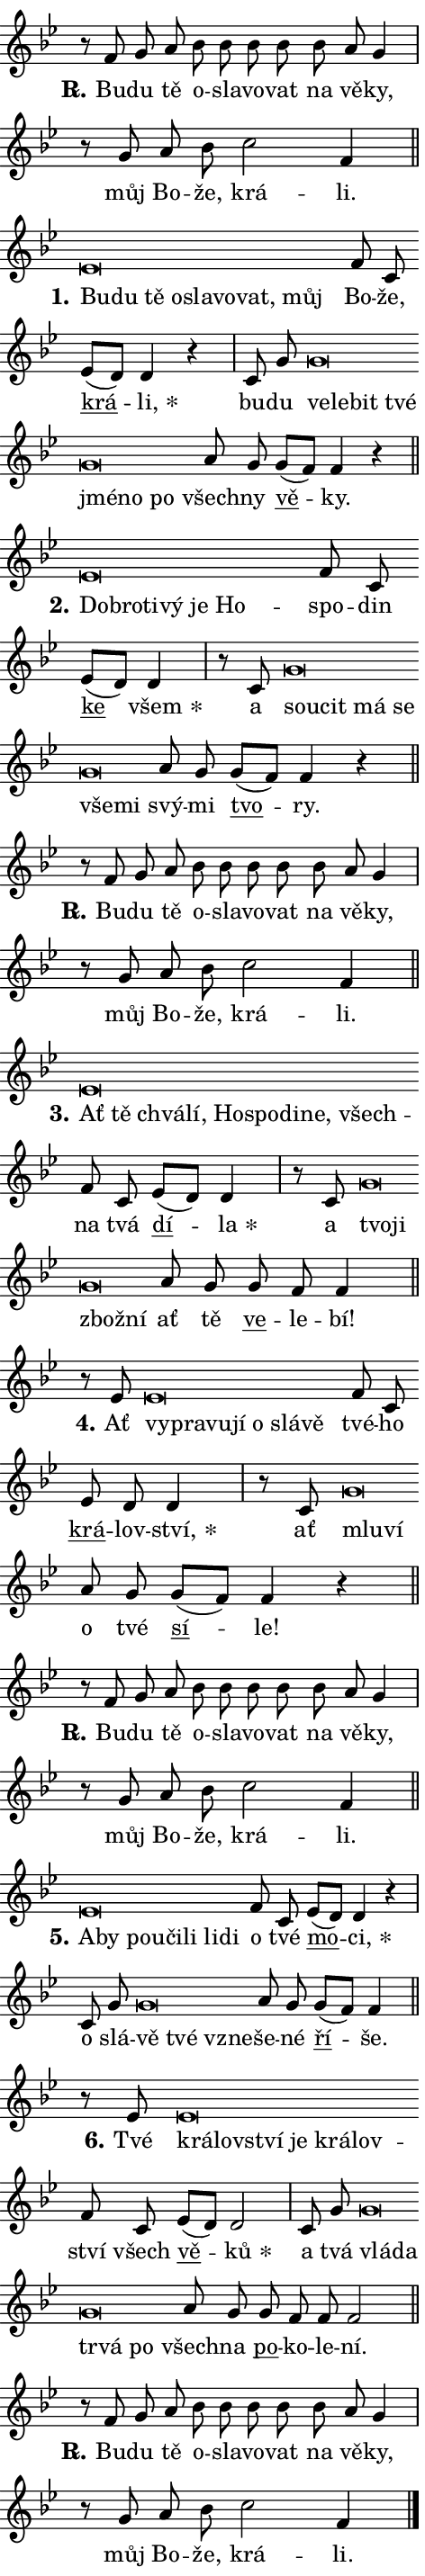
\version "2.24.0"
\header { tagline = "" }
\paper {
  indent = 0\cm
  top-margin = 0\cm
  right-margin = 0.13\cm % to fit lyric hyphens
  bottom-margin = 0\cm
  left-margin = 0\cm
  paper-width = 8\cm
  page-breaking = #ly:one-page-breaking
  system-system-spacing.basic-distance = #11
  score-system-spacing.basic-distance = #11
  ragged-last = ##f
}


%% Author: Thomas Morley
%% https://lists.gnu.org/archive/html/lilypond-user/2020-05/msg00002.html
#(define (line-position grob)
"Returns position of @var[grob} in current system:
   @code{'start}, if at first time-step
   @code{'end}, if at last time-step
   @code{'middle} otherwise
"
  (let* ((col (ly:item-get-column grob))
         (ln (ly:grob-object col 'left-neighbor))
         (rn (ly:grob-object col 'right-neighbor))
         (col-to-check-left (if (ly:grob? ln) ln col))
         (col-to-check-right (if (ly:grob? rn) rn col))
         (break-dir-left
           (and
             (ly:grob-property col-to-check-left 'non-musical #f)
             (ly:item-break-dir col-to-check-left)))
         (break-dir-right
           (and
             (ly:grob-property col-to-check-right 'non-musical #f)
             (ly:item-break-dir col-to-check-right))))
        (cond ((eqv? 1 break-dir-left) 'start)
              ((eqv? -1 break-dir-right) 'end)
              (else 'middle))))

#(define (tranparent-at-line-position vctor)
  (lambda (grob)
  "Relying on @code{line-position} select the relevant enry from @var{vctor}.
Used to determine transparency,"
    (case (line-position grob)
      ((end) (not (vector-ref vctor 0)))
      ((middle) (not (vector-ref vctor 1)))
      ((start) (not (vector-ref vctor 2))))))

noteHeadBreakVisibility =
#(define-music-function (break-visibility)(vector?)
"Makes @code{NoteHead}s transparent relying on @var{break-visibility}"
#{
  \override NoteHead.transparent =
    #(tranparent-at-line-position break-visibility)
#})

#(define delete-ledgers-for-transparent-note-heads
  (lambda (grob)
    "Reads whether a @code{NoteHead} is transparent.
If so this @code{NoteHead} is removed from @code{'note-heads} from
@var{grob}, which is supposed to be @code{LedgerLineSpanner}.
As a result ledgers are not printed for this @code{NoteHead}"
    (let* ((nhds-array (ly:grob-object grob 'note-heads))
           (nhds-list
             (if (ly:grob-array? nhds-array)
                 (ly:grob-array->list nhds-array)
                 '()))
           ;; Relies on the transparent-property being done before
           ;; Staff.LedgerLineSpanner.after-line-breaking is executed.
           ;; This is fragile ...
           (to-keep
             (remove
               (lambda (nhd)
                 (ly:grob-property nhd 'transparent #f))
               nhds-list)))
      ;; TODO find a better method to iterate over grob-arrays, similiar
      ;; to filter/remove etc for lists
      ;; For now rebuilt from scratch
      (set! (ly:grob-object grob 'note-heads)  '())
      (for-each
        (lambda (nhd)
          (ly:pointer-group-interface::add-grob grob 'note-heads nhd))
        to-keep))))

squashNotes = {
  \override NoteHead.X-extent = #'(-0.2 . 0.2)
  \override NoteHead.Y-extent = #'(-0.75 . 0)
  \override NoteHead.stencil =
    #(lambda (grob)
       (let ((pos (ly:grob-property grob 'staff-position)))
         (begin
           (if (< pos -7) (display "ERROR: Lower brevis then expected\n") (display ""))
           (if (<= pos -6) ly:text-interface::print ly:note-head::print))))
}
unSquashNotes = {
  \revert NoteHead.X-extent
  \revert NoteHead.Y-extent
  \revert NoteHead.stencil
}

hideNotes = \noteHeadBreakVisibility #begin-of-line-visible
unHideNotes = \noteHeadBreakVisibility #all-visible

% work-around for resetting accidentals
% https://lilypond.org/doc/v2.23/Documentation/notation/displaying-rhythms#unmetered-music
cadenzaMeasure = {
  \cadenzaOff
  \partial 1024 s1024
  \cadenzaOn
}

#(define-markup-command (accent layout props text) (markup?)
  "Underline accented syllable"
  (interpret-markup layout props
    #{\markup \override #'(offset . 4.3) \underline { #text }#}))

responsum = \markup \concat {
  "R" \hspace #-1.05 \path #0.1 #'((moveto 0 0.07) (lineto 0.9 0.8)) \hspace #0.05 "."
}

spaceSize = #0.6828661417322834 % exact space size for TeX Gyre Schola

\layout {
  \context {
    \Staff
    \remove "Time_signature_engraver"
    \override LedgerLineSpanner.after-line-breaking = #delete-ledgers-for-transparent-note-heads
  }
  \context {
    \Lyrics {
      \override LyricSpace.minimum-distance = \spaceSize
      \override LyricText.font-name = #"TeX Gyre Schola"
      \override LyricText.font-size = 1
      \override StanzaNumber.font-name = #"TeX Gyre Schola Bold"
      \override StanzaNumber.font-size = 1
    }
  }
  \context {
    \Score 
    \override NoteHead.text =
      #(lambda (grob) 
        (let ((pos (ly:grob-property grob 'staff-position)))
          #{\markup {
            \combine
              \halign #-0.55 \raise #(if (= pos -6) 0 0.5) \override #'(thickness . 2) \draw-line #'(3.2 . 0)
              \musicglyph "noteheads.sM1"
          }#}))
  }
}

% magnetic-lyrics.ily
%
%   written by
%     Jean Abou Samra <jean@abou-samra.fr>
%     Werner Lemberg <wl@gnu.org>
%
%   adapted by
%     Jiri Hon <jiri.hon@gmail.com>
%
% Version 2022-Apr-15

% https://www.mail-archive.com/lilypond-user@gnu.org/msg149350.html

#(define (Left_hyphen_pointer_engraver context)
   "Collect syllable-hyphen-syllable occurrences in lyrics and store
them in properties.  This engraver only looks to the left.  For
example, if the lyrics input is @code{foo -- bar}, it does the
following.

@itemize @bullet
@item
Set the @code{text} property of the @code{LyricHyphen} grob between
@q{foo} and @q{bar} to @code{foo}.

@item
Set the @code{left-hyphen} property of the @code{LyricText} grob with
text @q{foo} to the @code{LyricHyphen} grob between @q{foo} and
@q{bar}.
@end itemize

Use this auxiliary engraver in combination with the
@code{lyric-@/text::@/apply-@/magnetic-@/offset!} hook."
   (let ((hyphen #f)
         (text #f))
     (make-engraver
      (acknowledgers
       ((lyric-syllable-interface engraver grob source-engraver)
        (set! text grob)))
      (end-acknowledgers
       ((lyric-hyphen-interface engraver grob source-engraver)
        ;(when (not (grob::has-interface grob 'lyric-space-interface))
          (set! hyphen grob)));)
      ((stop-translation-timestep engraver)
       (when (and text hyphen)
         (ly:grob-set-object! text 'left-hyphen hyphen))
       (set! text #f)
       (set! hyphen #f)))))

#(define (lyric-text::apply-magnetic-offset! grob)
   "If the space between two syllables is less than the value in
property @code{LyricText@/.details@/.squash-threshold}, move the right
syllable to the left so that it gets concatenated with the left
syllable.

Use this function as a hook for
@code{LyricText@/.after-@/line-@/breaking} if the
@code{Left_@/hyphen_@/pointer_@/engraver} is active."
   (let ((hyphen (ly:grob-object grob 'left-hyphen #f)))
     (when hyphen
       (let ((left-text (ly:spanner-bound hyphen LEFT)))
         (when (grob::has-interface left-text 'lyric-syllable-interface)
           (let* ((common (ly:grob-common-refpoint grob left-text X))
                  (this-x-ext (ly:grob-extent grob common X))
                  (left-x-ext
                   (begin
                     ;; Trigger magnetism for left-text.
                     (ly:grob-property left-text 'after-line-breaking)
                     (ly:grob-extent left-text common X)))
                  ;; `delta` is the gap width between two syllables.
                  (delta (- (interval-start this-x-ext)
                            (interval-end left-x-ext)))
                  (details (ly:grob-property grob 'details))
                  (threshold (assoc-get 'squash-threshold details 0.2)))
             (when (< delta threshold)
               (let* (;; We have to manipulate the input text so that
                      ;; ligatures crossing syllable boundaries are not
                      ;; disabled.  For languages based on the Latin
                      ;; script this is essentially a beautification.
                      ;; However, for non-Western scripts it can be a
                      ;; necessity.
                      (lt (ly:grob-property left-text 'text))
                      (rt (ly:grob-property grob 'text))
                      (is-space (grob::has-interface hyphen 'lyric-space-interface))
                      (space (if is-space " " ""))
                      (extra-delta (if is-space spaceSize 0))
                      ;; Append new syllable.
                      (ltrt-space (if (and (string? lt) (string? rt))
                                (string-append lt space rt)
                                (make-concat-markup (list lt space rt))))
                      ;; Right-align `ltrt` to the right side.
                      (ltrt-space-markup (grob-interpret-markup
                               grob
                               (make-translate-markup
                                (cons (interval-length this-x-ext) 0)
                                (make-right-align-markup ltrt-space)))))
                 (begin
                   ;; Don't print `left-text`.
                   (ly:grob-set-property! left-text 'stencil #f)
                   ;; Set text and stencil (which holds all collected
                   ;; syllables so far) and shift it to the left.
                   (ly:grob-set-property! grob 'text ltrt-space)
                   (ly:grob-set-property! grob 'stencil ltrt-space-markup)
                   (ly:grob-translate-axis! grob (- (- delta extra-delta)) X))))))))))


#(define (lyric-hyphen::displace-bounds-first grob)
   ;; Make very sure this callback isn't triggered too early.
   (let ((left (ly:spanner-bound grob LEFT))
         (right (ly:spanner-bound grob RIGHT)))
     (ly:grob-property left 'after-line-breaking)
     (ly:grob-property right 'after-line-breaking)
     (ly:lyric-hyphen::print grob)))

squashThreshold = #0.4

\layout {
  \context {
    \Lyrics
    \consists #Left_hyphen_pointer_engraver
    \override LyricText.after-line-breaking =
      #lyric-text::apply-magnetic-offset!
    \override LyricHyphen.stencil = #lyric-hyphen::displace-bounds-first
    \override LyricText.details.squash-threshold = \squashThreshold
    \override LyricHyphen.minimum-distance = 0
    \override LyricHyphen.minimum-length = \squashThreshold
  }
}

squashText = \override LyricText.details.squash-threshold = 9999
unSquashText = \override LyricText.details.squash-threshold = \squashThreshold

leftText = \override LyricText.self-alignment-X = #LEFT
unLeftText = \revert LyricText.self-alignment-X

starOffset = #(lambda (grob) 
                (let ((x_offset (ly:self-alignment-interface::aligned-on-x-parent grob)))
                  (if (= x_offset 0) 0 (+ x_offset 1.2))))

star = #(define-music-function (syllable)(string?)
"Append star separator at the end of a syllable"
#{
  \once \override LyricText.X-offset = #starOffset
  \lyricmode { \markup {
    #syllable
    \override #'((font-name . "TeX Gyre Schola Bold")) \hspace #0.2 \lower #0.65 \larger "*"
  } }
#})

starAccent = #(define-music-function (syllable)(string?)
"Append star separator at the end of a syllable and make accent"
#{
  \once \override LyricText.X-offset = #starOffset
  \lyricmode { \markup {
    \accent #syllable
    \override #'((font-name . "TeX Gyre Schola Bold")) \hspace #0.2 \lower #0.65 \larger "*"
  } }
#})

breath = #(define-music-function (syllable)(string?)
"Append breathing indicator at the end of a syllable"
#{
  \lyricmode { \markup { #syllable "+" } }
#})

optionalBreath = #(define-music-function (syllable)(string?)
"Append optional breathing indicator at the end of a syllable"
#{
  \lyricmode { \markup { #syllable "(+)" } }
#})


\score {
    <<
        \new Voice = "melody" { \cadenzaOn \key bes \major \relative { r8 f' g a bes bes bes bes \bar "" bes a g4 \cadenzaMeasure \bar "|" r8 g a bes \bar "" c2 f,4 \cadenzaMeasure \bar "||" \break } }
        \new Lyrics \lyricsto "melody" { \lyricmode { \set stanza = \responsum
Bu -- du tě o -- sla -- vo -- vat na vě -- ky, můj Bo -- že, krá -- li. } }
    >>
    \layout {}
}

\score {
    <<
        \new Voice = "melody" { \cadenzaOn \key bes \major \relative { \squashNotes es'\breve*1/16 \hideNotes \breve*1/16 \bar "" \breve*1/16 \bar "" \breve*1/16 \bar "" \breve*1/16 \bar "" \breve*1/16 \bar "" \breve*1/16 \breve*1/16 \bar "" \unHideNotes \unSquashNotes f8 c \bar "" es[( d)] d4 r \cadenzaMeasure \bar "|" c8 g' \bar "" \squashNotes g\breve*1/16 \hideNotes \breve*1/16 \bar "" \breve*1/16 \bar "" \breve*1/16 \bar "" \breve*1/16 \bar "" \breve*1/16 \breve*1/16 \bar "" \unHideNotes \unSquashNotes a8 g \bar "" g[( f)] f4 r \cadenzaMeasure \bar "||" \break } }
        \new Lyrics \lyricsto "melody" { \lyricmode { \set stanza = "1."
\leftText Bu -- \squashText du tě o -- sla -- vo -- vat, můj \unLeftText \unSquashText Bo -- že, \markup \accent krá -- \star li, bu -- du \leftText ve -- \squashText le -- bit tvé jmé -- no po \unLeftText \unSquashText všech -- ny \markup \accent vě -- ky. } }
    >>
    \layout {}
}

\score {
    <<
        \new Voice = "melody" { \cadenzaOn \key bes \major \relative { \squashNotes es'\breve*1/16 \hideNotes \breve*1/16 \bar "" \breve*1/16 \bar "" \breve*1/16 \bar "" \breve*1/16 \breve*1/16 \bar "" \unHideNotes \unSquashNotes f8 c \bar "" es[( d)] d4 \cadenzaMeasure \bar "|" r8 c8 \squashNotes g'\breve*1/16 \hideNotes \breve*1/16 \bar "" \breve*1/16 \bar "" \breve*1/16 \bar "" \breve*1/16 \breve*1/16 \bar "" \unHideNotes \unSquashNotes a8 g \bar "" g[( f)] f4 r \cadenzaMeasure \bar "||" \break } }
        \new Lyrics \lyricsto "melody" { \lyricmode { \set stanza = "2."
\leftText Dob -- \squashText ro -- ti -- vý je Ho -- \unLeftText \unSquashText spo -- din \markup \accent ke \star všem a \leftText sou -- \squashText cit má se vše -- mi \unLeftText \unSquashText svý -- mi \markup \accent tvo -- ry. } }
    >>
    \layout {}
}

\score {
    <<
        \new Voice = "melody" { \cadenzaOn \key bes \major \relative { r8 f' g a bes bes bes bes \bar "" bes a g4 \cadenzaMeasure \bar "|" r8 g a bes \bar "" c2 f,4 \cadenzaMeasure \bar "||" \break } }
        \new Lyrics \lyricsto "melody" { \lyricmode { \set stanza = \responsum
Bu -- du tě o -- sla -- vo -- vat na vě -- ky, můj Bo -- že, krá -- li. } }
    >>
    \layout {}
}

\score {
    <<
        \new Voice = "melody" { \cadenzaOn \key bes \major \relative { \squashNotes es'\breve*1/16 \hideNotes \breve*1/16 \bar "" \breve*1/16 \bar "" \breve*1/16 \bar "" \breve*1/16 \bar "" \breve*1/16 \bar "" \breve*1/16 \bar "" \breve*1/16 \breve*1/16 \bar "" \unHideNotes \unSquashNotes f8 c \bar "" es[( d)] d4 \cadenzaMeasure \bar "|" r8 c8 \squashNotes g'\breve*1/16 \hideNotes \breve*1/16 \bar "" \breve*1/16 \breve*1/16 \bar "" \unHideNotes \unSquashNotes a8 g \bar "" g f f4 \cadenzaMeasure \bar "||" \break } }
        \new Lyrics \lyricsto "melody" { \lyricmode { \set stanza = "3."
\leftText Ať \squashText tě chvá -- lí, Ho -- spo -- di -- ne, všech -- \unLeftText \unSquashText na tvá \markup \accent dí -- \star la a \leftText tvo -- \squashText ji zbož -- ní \unLeftText \unSquashText ať tě \markup \accent ve -- le -- bí! } }
    >>
    \layout {}
}

\score {
    <<
        \new Voice = "melody" { \cadenzaOn \key bes \major \relative { r8 es' \squashNotes es\breve*1/16 \hideNotes \breve*1/16 \bar "" \breve*1/16 \bar "" \breve*1/16 \bar "" \breve*1/16 \bar "" \breve*1/16 \breve*1/16 \bar "" \unHideNotes \unSquashNotes f8 c \bar "" es d d4 \cadenzaMeasure \bar "|" r8 c8 \squashNotes g'\breve*1/16 \hideNotes \breve*1/16 \bar "" \unHideNotes \unSquashNotes a8 g \bar "" g[( f)] f4 r \cadenzaMeasure \bar "||" \break } }
        \new Lyrics \lyricsto "melody" { \lyricmode { \set stanza = "4."
Ať \leftText vy -- \squashText pra -- vu -- jí o slá -- vě \unLeftText \unSquashText tvé -- ho \markup \accent krá -- lov -- \star ství, ať \leftText mlu -- \squashText ví \unLeftText \unSquashText o tvé \markup \accent sí -- le! } }
    >>
    \layout {}
}

\score {
    <<
        \new Voice = "melody" { \cadenzaOn \key bes \major \relative { r8 f' g a bes bes bes bes \bar "" bes a g4 \cadenzaMeasure \bar "|" r8 g a bes \bar "" c2 f,4 \cadenzaMeasure \bar "||" \break } }
        \new Lyrics \lyricsto "melody" { \lyricmode { \set stanza = \responsum
Bu -- du tě o -- sla -- vo -- vat na vě -- ky, můj Bo -- že, krá -- li. } }
    >>
    \layout {}
}

\score {
    <<
        \new Voice = "melody" { \cadenzaOn \key bes \major \relative { \squashNotes es'\breve*1/16 \hideNotes \breve*1/16 \bar "" \breve*1/16 \bar "" \breve*1/16 \bar "" \breve*1/16 \bar "" \breve*1/16 \bar "" \breve*1/16 \breve*1/16 \bar "" \unHideNotes \unSquashNotes f8 c \bar "" es[( d)] d4 r \cadenzaMeasure \bar "|" c8 g' \bar "" \squashNotes g\breve*1/16 \hideNotes \breve*1/16 \breve*1/16 \bar "" \unHideNotes \unSquashNotes a8 g \bar "" g[( f)] f4 \cadenzaMeasure \bar "||" \break } }
        \new Lyrics \lyricsto "melody" { \lyricmode { \set stanza = "5."
\leftText A -- \squashText by po -- u -- či -- li li -- di \unLeftText \unSquashText o tvé \markup \accent mo -- \star ci, o slá -- \leftText vě \squashText tvé vzne -- \unLeftText \unSquashText še -- né \markup \accent ří -- še. } }
    >>
    \layout {}
}

\score {
    <<
        \new Voice = "melody" { \cadenzaOn \key bes \major \relative { r8 es' \squashNotes es\breve*1/16 \hideNotes \breve*1/16 \bar "" \breve*1/16 \bar "" \breve*1/16 \bar "" \breve*1/16 \breve*1/16 \bar "" \unHideNotes \unSquashNotes f8 c \bar "" es[( d)] d2 \cadenzaMeasure \bar "|" c8 g' \bar "" \squashNotes g\breve*1/16 \hideNotes \breve*1/16 \bar "" \breve*1/16 \bar "" \breve*1/16 \breve*1/16 \bar "" \unHideNotes \unSquashNotes a8 g \bar "" g f f f2 \cadenzaMeasure \bar "||" \break } }
        \new Lyrics \lyricsto "melody" { \lyricmode { \set stanza = "6."
Tvé \leftText krá -- \squashText lov -- ství je krá -- lov -- \unLeftText \unSquashText ství všech \markup \accent vě -- \star ků a tvá \leftText vlá -- \squashText da tr -- vá po \unLeftText \unSquashText všech -- na \markup \accent po -- ko -- le -- ní. } }
    >>
    \layout {}
}

\score {
    <<
        \new Voice = "melody" { \cadenzaOn \key bes \major \relative { r8 f' g a bes bes bes bes \bar "" bes a g4 \cadenzaMeasure \bar "|" r8 g a bes \bar "" c2 f,4 \cadenzaMeasure \bar "||" \break } \bar "|." }
        \new Lyrics \lyricsto "melody" { \lyricmode { \set stanza = \responsum
Bu -- du tě o -- sla -- vo -- vat na vě -- ky, můj Bo -- že, krá -- li. } }
    >>
    \layout {}
}
